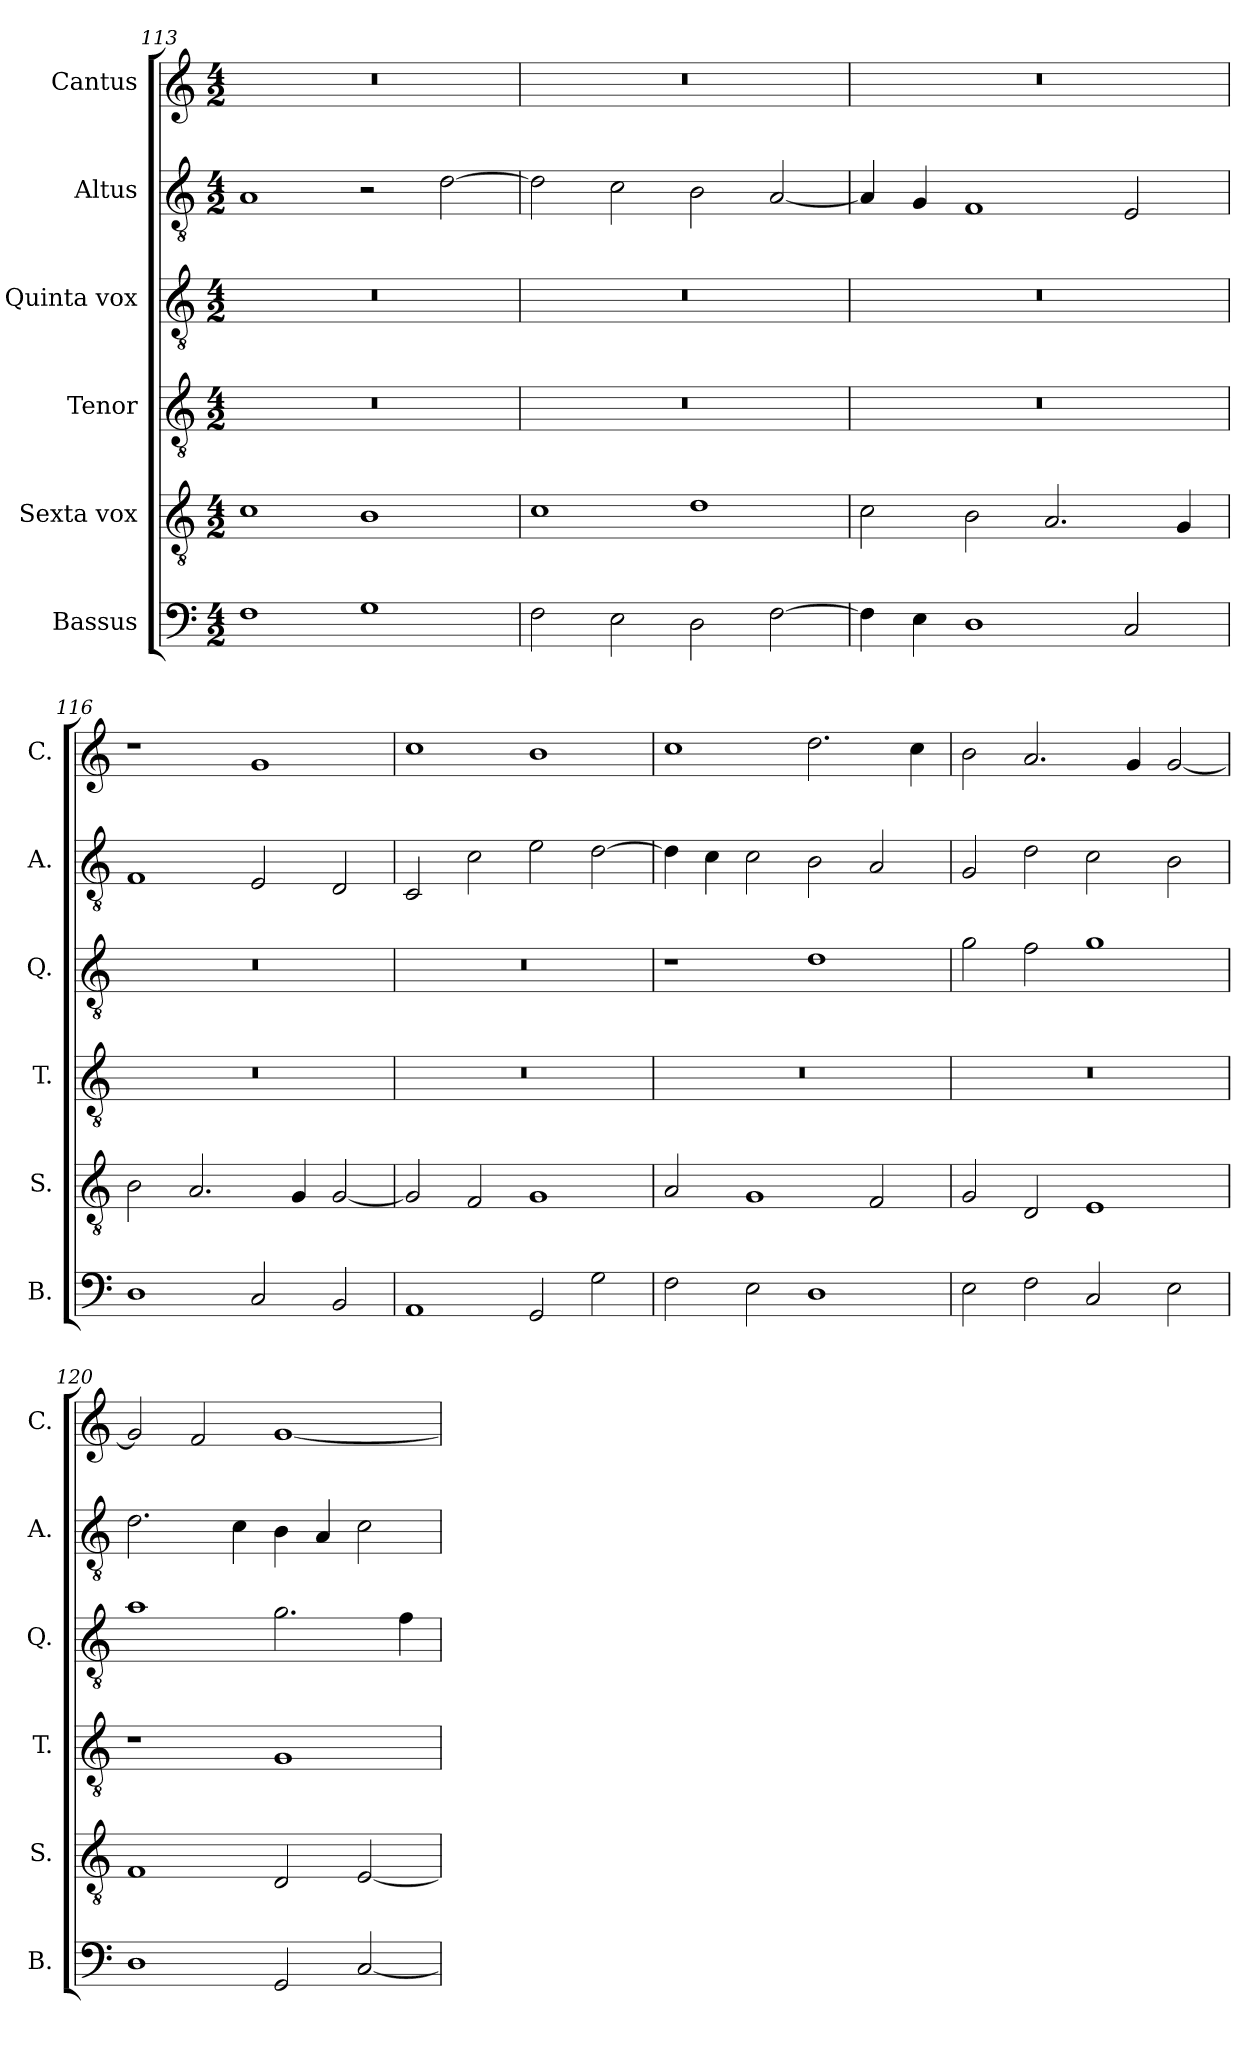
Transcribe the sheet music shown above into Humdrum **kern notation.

**kern	**kern	**kern	**kern	**kern	**kern
*part6	*part5	*part4	*part3	*part2	*part1
*staff6	*staff5	*staff4	*staff3	*staff2	*staff1
*I"Bassus	*I"Sexta vox	*I"Tenor	*I"Quinta vox	*I"Altus	*I"Cantus
*I'B.	*I'S.	*I'T.	*I'Q.	*I'A.	*I'C.
!!LO:LB:g=z
*clefF4	*clefGv2	*clefGv2	*clefGv2	*clefGv2	*clefG2
*k[]	*k[]	*k[]	*k[]	*k[]	*k[]
*M4/2	*M4/2	*M4/2	*M4/2	*M4/2	*M4/2
=113	=113	=113	=113	=113	=113
1F	1c	0r	0r	1A	0r
1G	1B	.	.	2r	.
.	.	.	.	[2d\	.
=114	=114	=114	=114	=114	=114
2F\	1c	0r	0r	2d\]	0r
2E\	.	.	.	2c\	.
2D\	1d	.	.	2B\	.
[2F\	.	.	.	[2A/	.
=115	=115	=115	=115	=115	=115
4F\]	2c\	0r	0r	4A/]	0r
4E\	.	.	.	4G/	.
1D	2B\	.	.	1F	.
.	2.A/	.	.	.	.
2C/	.	.	.	2E/	.
.	4G/	.	.	.	.
=116	=116	=116	=116	=116	=116
1D	2B\	0r	0r	1F	1r
.	2.A/	.	.	.	.
2C/	.	.	.	2E/	1g
.	4G/	.	.	.	.
2BB/	[2G/	.	.	2D/	.
=117	=117	=117	=117	=117	=117
1AA	2G/]	0r	0r	2C/	1cc
.	2F/	.	.	2c\	.
2GG/	1G	.	.	2e\	1b
2G\	.	.	.	[2d\	.
=118	=118	=118	=118	=118	=118
2F\	2A/	0r	1r	4d\]	1cc
.	.	.	.	4c\	.
2E\	1G	.	.	2c\	.
1D	.	.	1d	2B\	2.dd\
.	2F/	.	.	2A/	.
.	.	.	.	.	4cc\
!!LO:PB:g=z
=119	=119	=119	=119	=119	=119
2E\	2G/	0r	2g\	2G/	2b\
2F\	2D/	.	2f\	2d\	2.a/
2C/	1E	.	1g	2c\	.
.	.	.	.	.	4g/
2E\	.	.	.	2B\	[2g/
=120	=120	=120	=120	=120	=120
1D	1F	1r	1a	2.d\	2g/]
.	.	.	.	.	2f/
.	.	.	.	4c\	.
2GG/	2D/	1G	2.g\	4B\	[1g
.	.	.	.	4A/	.
[2C/	[2E/	.	.	2c\	.
.	.	.	4f\	.	.
=	=	=	=	=	=
*-	*-	*-	*-	*-	*-
